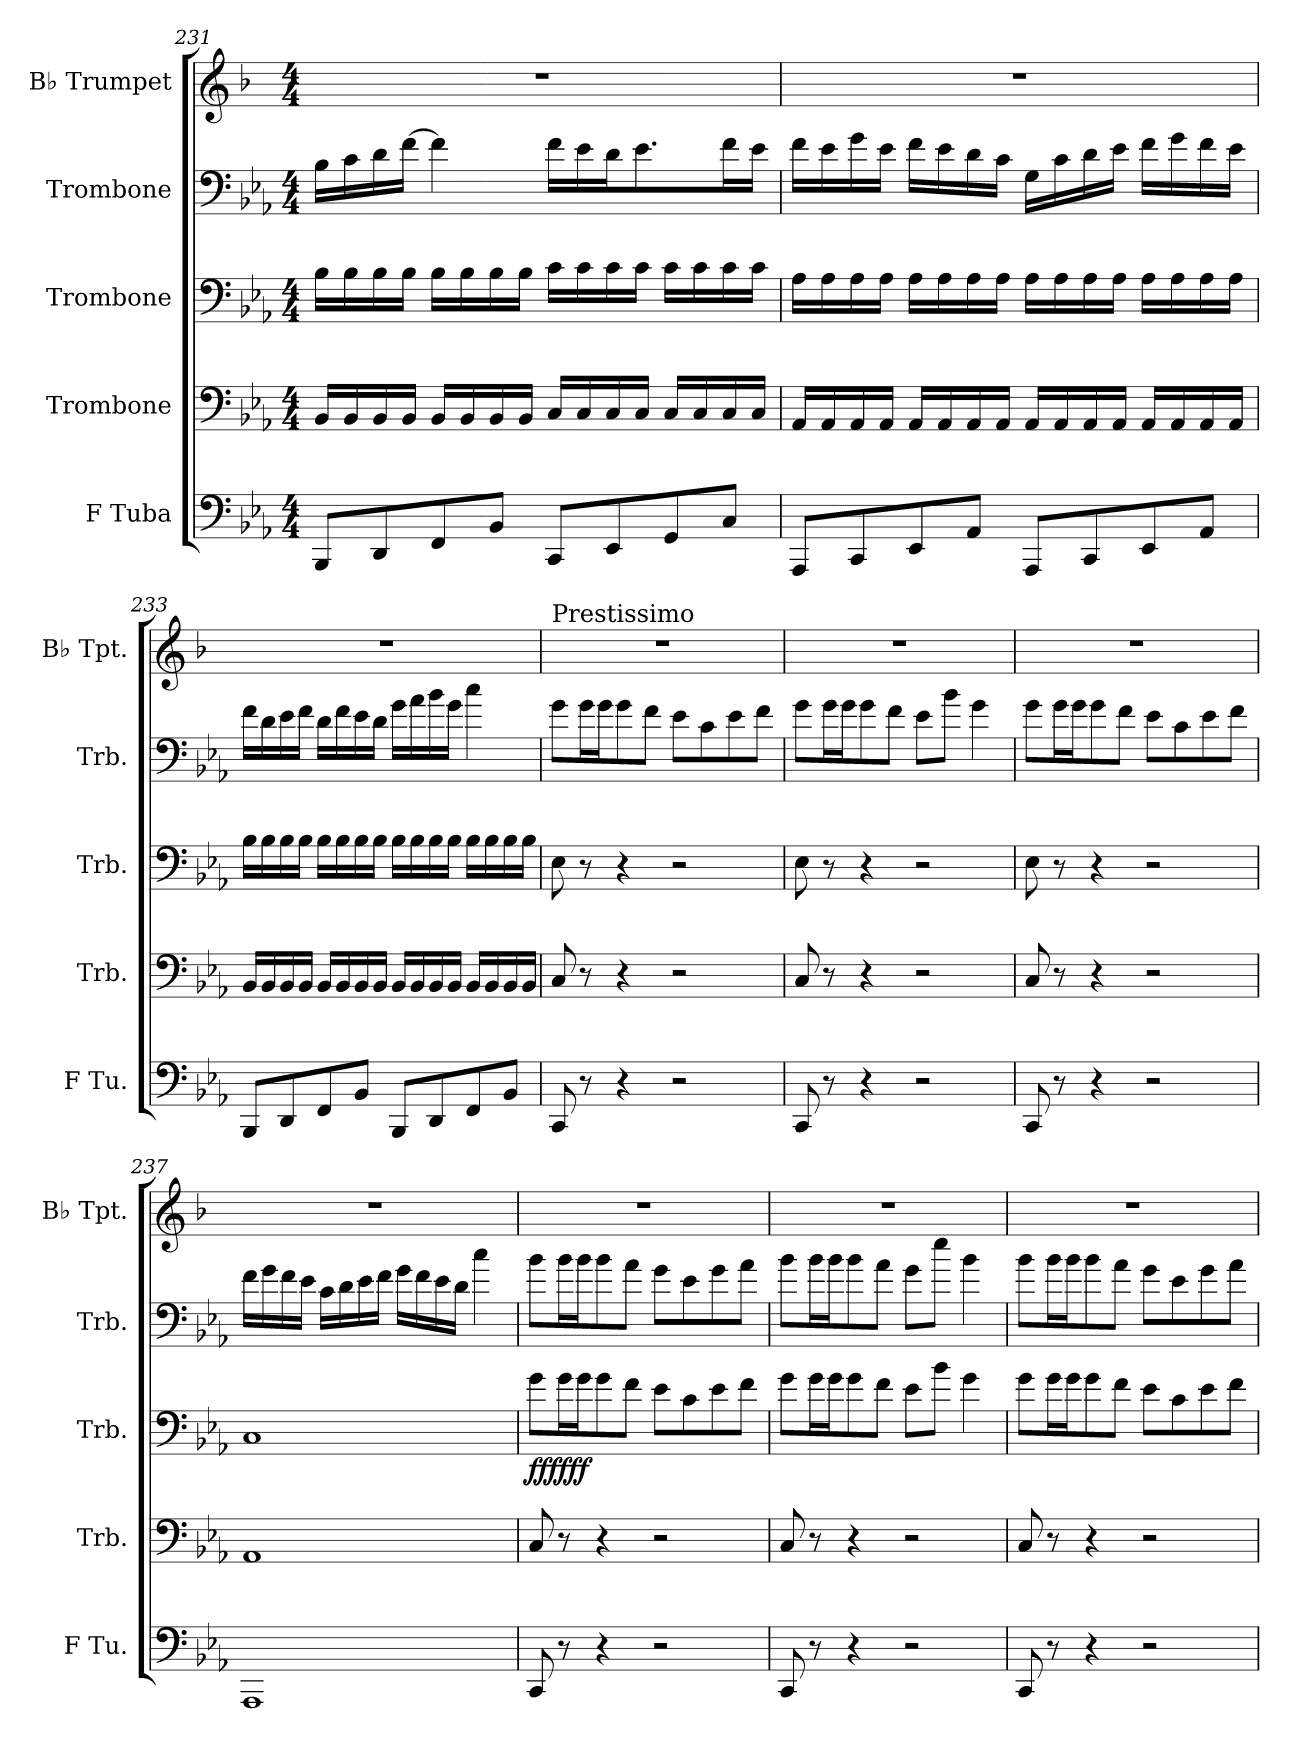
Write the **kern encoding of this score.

**kern	**kern	**kern	**dynam	**kern	**kern
*part5	*part4	*part3	*part3	*part2	*part1
*staff5	*staff4	*staff3	*staff3	*staff2	*staff1
*I"F Tuba	*I"Trombone	*I"Trombone	*	*I"Trombone	*I"B♭ Trumpet
*I'F Tu.	*I'Trb.	*I'Trb.	*	*I'Trb.	*I'B♭ Tpt.
!!LO:LB:g=z
*clefF4	*clefF4	*clefF4	*	*clefF4	*clefG2
*	*	*	*	*	*ITrd1c2
*k[b-e-a-]	*k[b-e-a-]	*k[b-e-a-]	*	*k[b-e-a-]	*k[b-e-a-]
*E-:	*E-:	*E-:	*	*E-:	*E-:
*M4/4	*M4/4	*M4/4	*	*M4/4	*M4/4
=231	=231	=231	=231	=231	=231
8BBB-/L	16BB-/LL	16B-\LL	.	16B-\LL	1r
.	16BB-/	16B-\	.	16c\	.
8DD/	16BB-/	16B-\	.	16d\	.
.	16BB-/JJ	16B-\JJ	.	[16f\JJ	.
8FF/	16BB-/LL	16B-\LL	.	4f\]	.
.	16BB-/	16B-\	.	.	.
8BB-/J	16BB-/	16B-\	.	.	.
.	16BB-/JJ	16B-\JJ	.	.	.
8CC/L	16C/LL	16c\LL	.	16f\LL	.
.	16C/	16c\	.	16e-\	.
8EE-/	16C/	16c\	.	16d\J	.
.	16C/JJ	16c\JJ	.	8.e-\	.
8GG/	16C/LL	16c\LL	.	.	.
.	16C/	16c\	.	.	.
8C/J	16C/	16c\	.	16f\L	.
.	16C/JJ	16c\JJ	.	16e-\JJ	.
=232	=232	=232	=232	=232	=232
8AAA-/L	16AA-/LL	16A-\LL	.	16f\LL	1r
.	16AA-/	16A-\	.	16e-\	.
8CC/	16AA-/	16A-\	.	16g\	.
.	16AA-/JJ	16A-\JJ	.	16e-\JJ	.
8EE-/	16AA-/LL	16A-\LL	.	16f\LL	.
.	16AA-/	16A-\	.	16e-\	.
8AA-/J	16AA-/	16A-\	.	16d\	.
.	16AA-/JJ	16A-\JJ	.	16c\JJ	.
8AAA-/L	16AA-/LL	16A-\LL	.	16G\LL	.
.	16AA-/	16A-\	.	16c\	.
8CC/	16AA-/	16A-\	.	16d\	.
.	16AA-/JJ	16A-\JJ	.	16e-\JJ	.
8EE-/	16AA-/LL	16A-\LL	.	16f\LL	.
.	16AA-/	16A-\	.	16g\	.
8AA-/J	16AA-/	16A-\	.	16f\	.
.	16AA-/JJ	16A-\JJ	.	16e-\JJ	.
!!LO:PB:g=z
=233	=233	=233	=233	=233	=233
8BBB-/L	16BB-/LL	16B-\LL	.	16f\LL	1r
.	16BB-/	16B-\	.	16d\	.
8DD/	16BB-/	16B-\	.	16e-\	.
.	16BB-/JJ	16B-\JJ	.	16f\JJ	.
8FF/	16BB-/LL	16B-\LL	.	16d\LL	.
.	16BB-/	16B-\	.	16f\	.
8BB-/J	16BB-/	16B-\	.	16e-\	.
.	16BB-/JJ	16B-\JJ	.	16d\JJ	.
8BBB-/L	16BB-/LL	16B-\LL	.	16g\LL	.
.	16BB-/	16B-\	.	16a-\	.
8DD/	16BB-/	16B-\	.	16b-\	.
.	16BB-/JJ	16B-\JJ	.	16g\JJ	.
8FF/	16BB-/LL	16B-\LL	.	4cc\	.
.	16BB-/	16B-\	.	.	.
8BB-/J	16BB-/	16B-\	.	.	.
.	16BB-/JJ	16B-\JJ	.	.	.
=234	=234	=234	=234	=234	=234
!	!	!	!	!	!LO:TX:a:t=Prestissimo
8CC/	8C/	8E-\	.	8g\L	1r
8r	8r	8r	.	16g\L	.
.	.	.	.	16g\J	.
4r	4r	4r	.	8g\	.
.	.	.	.	8f\J	.
2r	2r	2r	.	8e-\L	.
.	.	.	.	8c\	.
.	.	.	.	8e-\	.
.	.	.	.	8f\J	.
!!LO:PB:g=z
=235	=235	=235	=235	=235	=235
8CC/	8C/	8E-\	.	8g\L	1r
8r	8r	8r	.	16g\L	.
.	.	.	.	16g\J	.
4r	4r	4r	.	8g\	.
.	.	.	.	8f\J	.
2r	2r	2r	.	8e-\L	.
.	.	.	.	8b-\J	.
.	.	.	.	4g\	.
!!LO:PB:g=z
=236	=236	=236	=236	=236	=236
8CC/	8C/	8E-\	.	8g\L	1r
8r	8r	8r	.	16g\L	.
.	.	.	.	16g\J	.
4r	4r	4r	.	8g\	.
.	.	.	.	8f\J	.
2r	2r	2r	.	8e-\L	.
.	.	.	.	8c\	.
.	.	.	.	8e-\	.
.	.	.	.	8f\J	.
=237	=237	=237	=237	=237	=237
1AAA-	1AA-	1C	.	16f\LL	1r
.	.	.	.	16g\	.
.	.	.	.	16f\	.
.	.	.	.	16e-\JJ	.
.	.	.	.	16c\LL	.
.	.	.	.	16d\	.
.	.	.	.	16e-\	.
.	.	.	.	16f\JJ	.
.	.	.	.	16g\LL	.
.	.	.	.	16f\	.
.	.	.	.	16e-\	.
.	.	.	.	16d\JJ	.
.	.	.	.	4cc\	.
!!LO:PB:g=z
=238	=238	=238	=238	=238	=238
!	!	!	!LO:DY:b	!	!
8CC/	8C/	8g\L	ffffff	8b-\L	1r
8r	8r	16g\L	.	16b-\L	.
.	.	16g\J	.	16b-\J	.
4r	4r	8g\	.	8b-\	.
.	.	8f\J	.	8a-\J	.
2r	2r	8e-\L	.	8g\L	.
.	.	8c\	.	8e-\	.
.	.	8e-\	.	8g\	.
.	.	8f\J	.	8a-\J	.
=239	=239	=239	=239	=239	=239
8CC/	8C/	8g\L	.	8b-\L	1r
8r	8r	16g\L	.	16b-\L	.
.	.	16g\J	.	16b-\J	.
4r	4r	8g\	.	8b-\	.
.	.	8f\J	.	8a-\J	.
2r	2r	8e-\L	.	8g\L	.
.	.	8b-\J	.	8ee-\J	.
.	.	4g\	.	4b-\	.
=240	=240	=240	=240	=240	=240
8CC/	8C/	8g\L	.	8b-\L	1r
8r	8r	16g\L	.	16b-\L	.
.	.	16g\J	.	16b-\J	.
4r	4r	8g\	.	8b-\	.
.	.	8f\J	.	8a-\J	.
2r	2r	8e-\L	.	8g\L	.
.	.	8c\	.	8e-\	.
.	.	8e-\	.	8g\	.
.	.	8f\J	.	8a-\J	.
=	=	=	=	=	=
*-	*-	*-	*-	*-	*-
